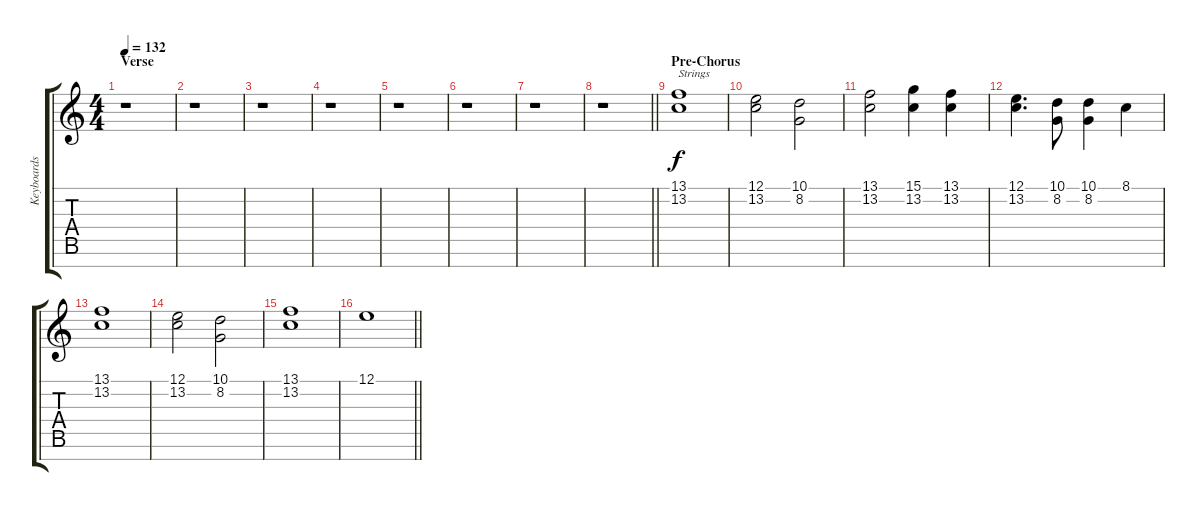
\track ("Keyboards" "Keyboards") {instrument lead2sawtooth}
\staff {score tabs}
\tuning (E4 B3 G3 D3 A2 E2 B1) {hide}
\ts (4 4)
\section ("" "Verse")
\tempo 132
\clef g2
\ks c
r.1{dy f} |
r.1 |
r.1 |
r.1 |
r.1 |
r.1 |
r.1 |
\barLineRight lightlight
r.1 |
\section ("" "Pre-Chorus")
(13.1 13.2).1{txt "Strings" instrument stringensemble1} |
(12.1 13.2).2 (10.1 8.2).2 |
(13.1 13.2).2 (15.1 13.2).4 (13.1 13.2).4 |
(12.1 13.2).4{d} (10.1 8.2).8 (10.1 8.2).4 8.1.4 |
(13.1 13.2).1 |
(12.1 13.2).2 (10.1 8.2).2 |
(13.1 13.2).1 |
\barLineRight lightlight
12.1.1
